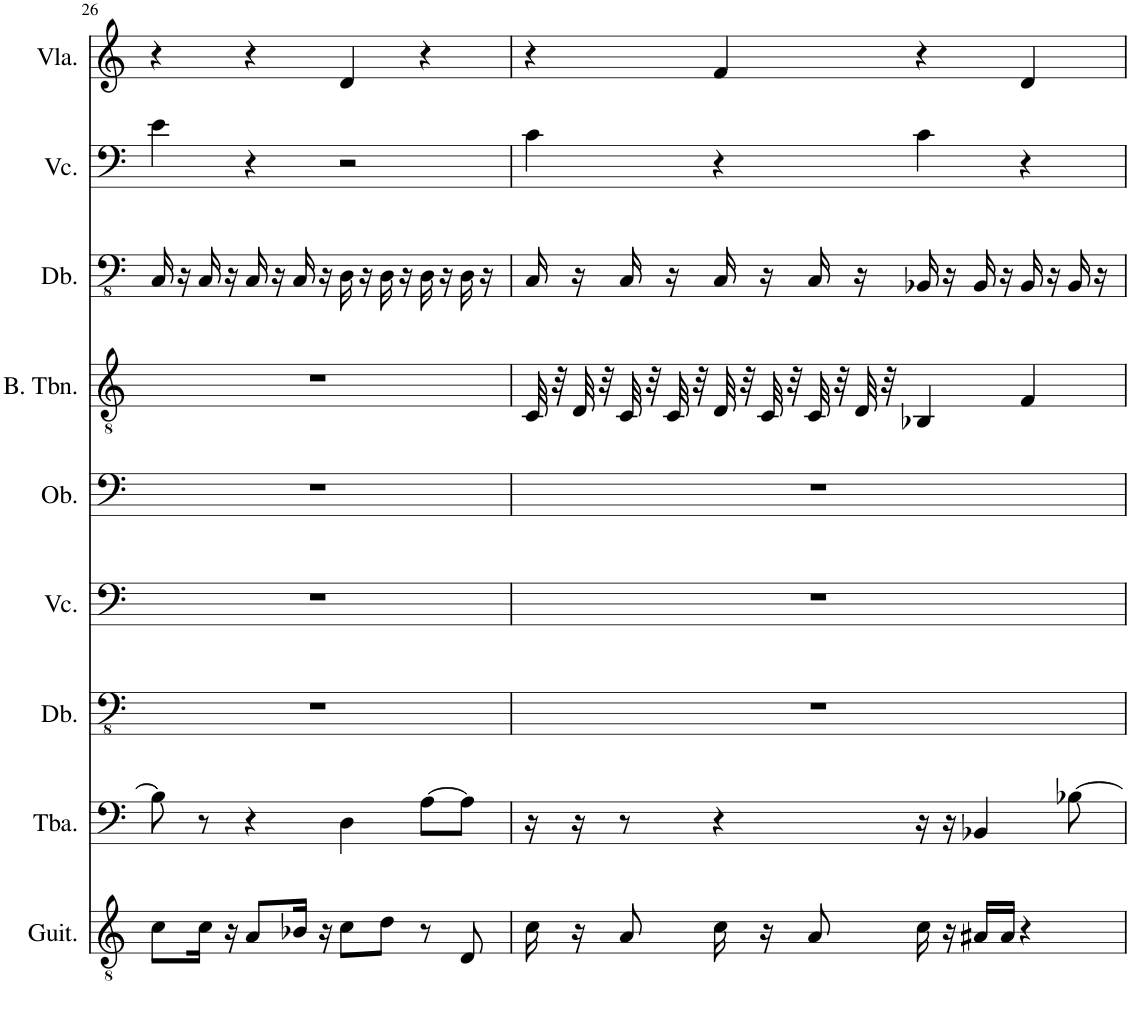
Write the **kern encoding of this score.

**kern	**kern	**kern	**kern	**kern	**kern	**kern	**kern	**kern
*part9	*part8	*part7	*part6	*part5	*part4	*part3	*part2	*part1
*staff9	*staff8	*staff7	*staff6	*staff5	*staff4	*staff3	*staff2	*staff1
*I"Classical Guitar	*I"Tuba	*I"Double Bass	*I"Violoncello	*I"Oboe	*I"Bass Trombone	*I"Double Bass	*I"Violoncello	*I"Viola
*I'Guit.	*I'Tba.	*I'Db.	*I'Vc.	*I'Ob.	*I'B. Tbn.	*I'Db.	*I'Vc.	*I'Vla.
!!LO:PB:g=z
*clefGv2	*clefF4	*clefFv4	*clefF4	*clefF4	*clefGv2	*clefFv4	*clefF4	*clefG2
*	*	*Trd7c12	*	*	*	*Trd7c12	*	*
*k[]	*k[]	*k[]	*k[]	*k[]	*k[]	*k[]	*k[]	*k[]
*M4/4	*M4/4	*M4/4	*M4/4	*M4/4	*M4/4	*M4/4	*M4/4	*M4/4
=26	=26	=26	=26	=26	=26	=26	=26	=26
8c\L	8B-\]	1r	1r	1r	1r	16CC/	4e\	4r
.	.	.	.	.	.	16r	.	.
16c\Jk	8r	.	.	.	.	16CC/	.	.
16r	.	.	.	.	.	16r	.	.
8A/L	4r	.	.	.	.	16CC/	4r	4r
.	.	.	.	.	.	16r	.	.
16B-X/Jk	.	.	.	.	.	16CC/	.	.
16r	.	.	.	.	.	16r	.	.
8c\L	4D\	.	.	.	.	16DD\	2r	4d/
.	.	.	.	.	.	16r	.	.
8d\J	.	.	.	.	.	16DD\	.	.
.	.	.	.	.	.	16r	.	.
8r	[8A\L	.	.	.	.	16DD\	.	4r
.	.	.	.	.	.	16r	.	.
8D/	8A\J]	.	.	.	.	16DD\	.	.
.	.	.	.	.	.	16r	.	.
=27	=27	=27	=27	=27	=27	=27	=27	=27
16c\	16r	1r	1r	1r	32C/	16CC/	4c\	4r
.	.	.	.	.	32r	.	.	.
16r	16r	.	.	.	32D/	16r	.	.
.	.	.	.	.	32r	.	.	.
8A/	8r	.	.	.	32C/	16CC/	.	.
.	.	.	.	.	32r	.	.	.
.	.	.	.	.	32C/	16r	.	.
.	.	.	.	.	32r	.	.	.
16c\	4r	.	.	.	32D/	16CC/	4r	4f/
.	.	.	.	.	32r	.	.	.
16r	.	.	.	.	32C/	16r	.	.
.	.	.	.	.	32r	.	.	.
8A/	.	.	.	.	32C/	16CC/	.	.
.	.	.	.	.	32r	.	.	.
.	.	.	.	.	32D/	16r	.	.
.	.	.	.	.	32r	.	.	.
16c\	16r	.	.	.	4BB-X/	16BBB-X/	4c\	4r
16r	16r	.	.	.	.	16r	.	.
16A#X/LL	4BB-X/	.	.	.	.	16BBB-/	.	.
16A#/JJ	.	.	.	.	.	16r	.	.
4r	.	.	.	.	4F/	16BBB-/	4r	4d/
.	.	.	.	.	.	16r	.	.
.	[8B-X\	.	.	.	.	16BBB-/	.	.
.	.	.	.	.	.	16r	.	.
=	=	=	=	=	=	=	=	=
*-	*-	*-	*-	*-	*-	*-	*-	*-
